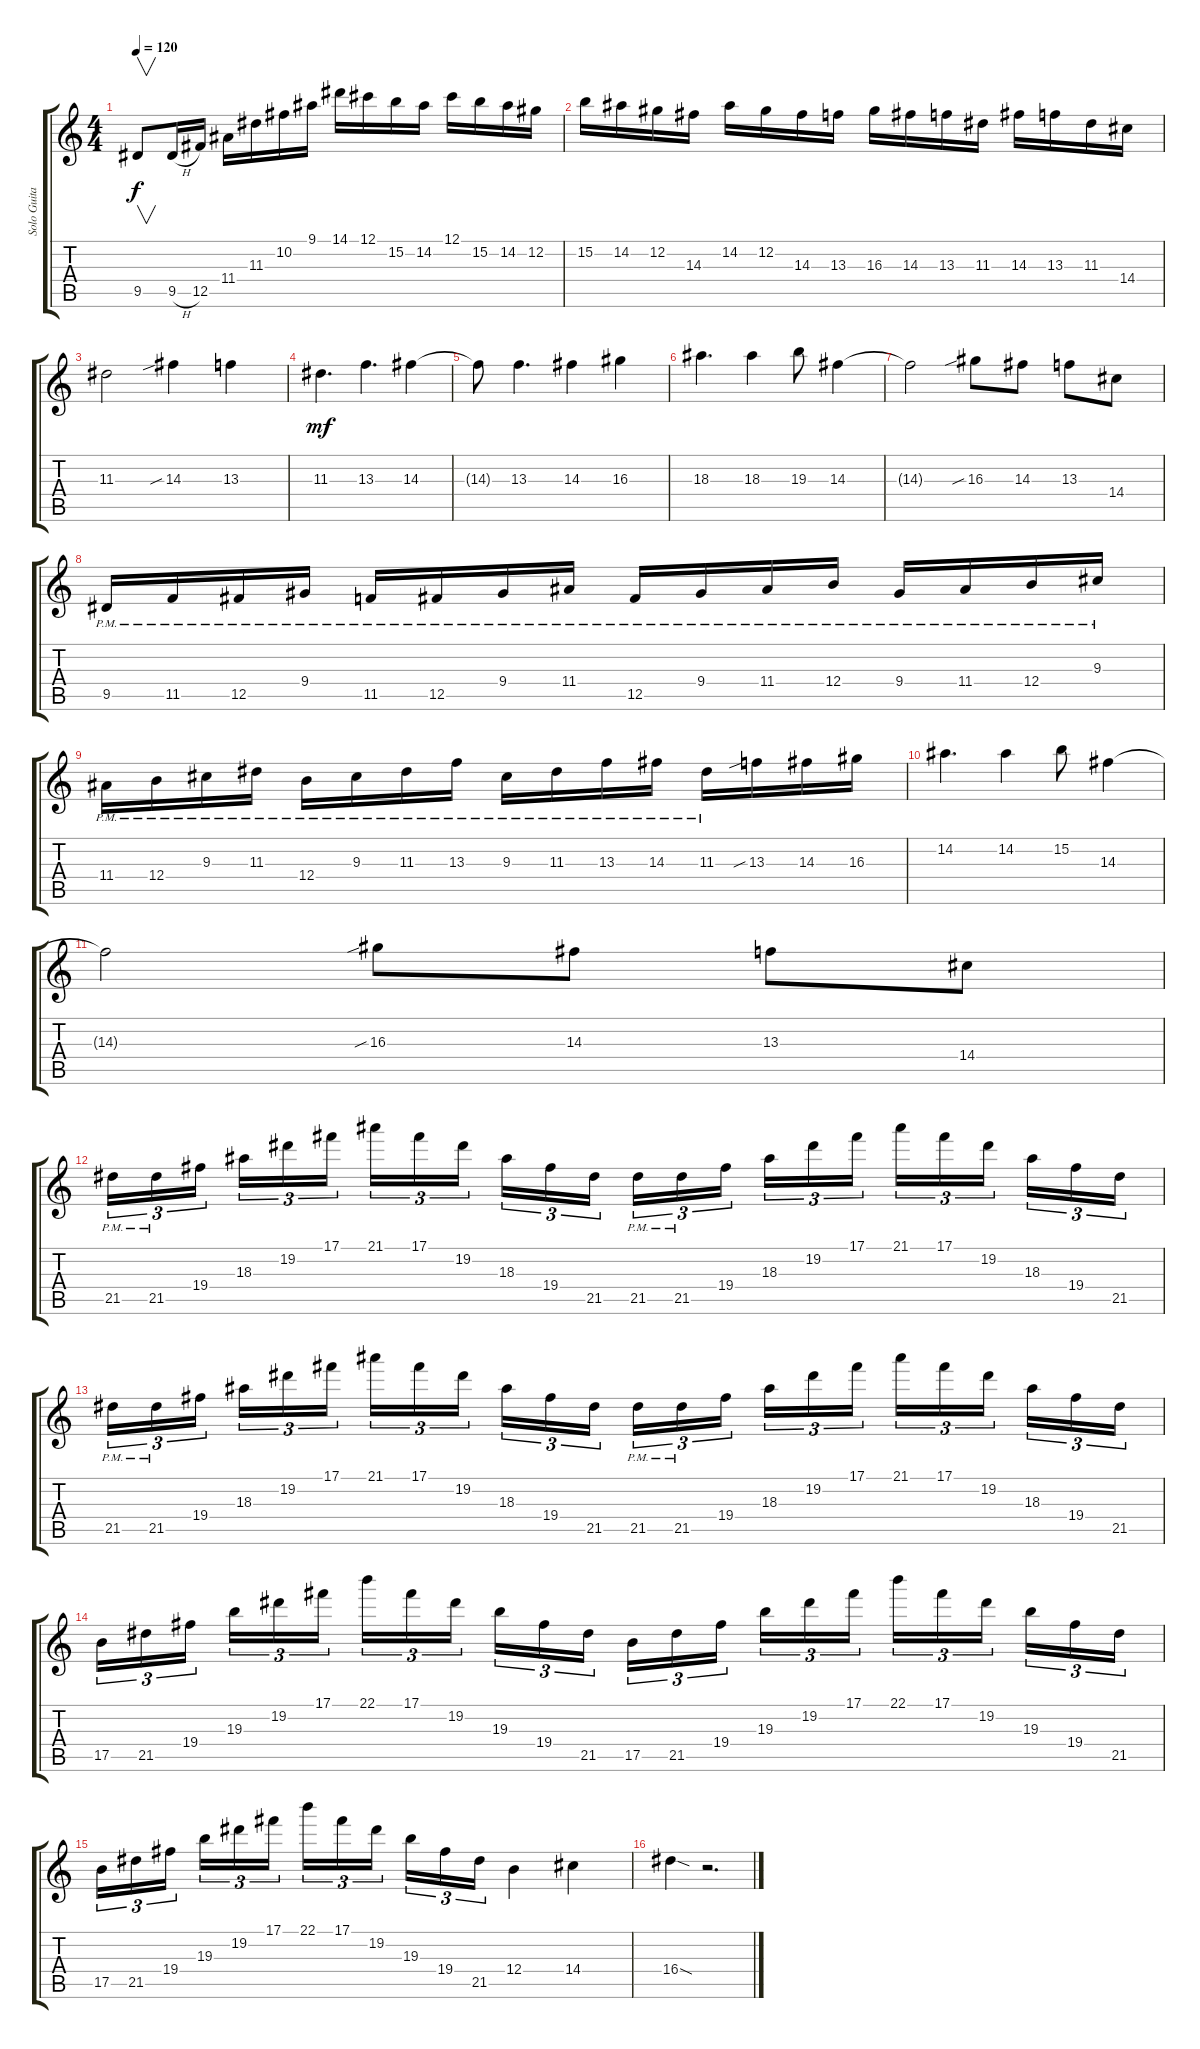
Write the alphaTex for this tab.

\track ("Solo Guitar" "Solo Guita") {instrument distortionguitar}
\staff {score tabs}
\tuning (Db4 Ab3 E3 B2 Gb2 B1) {hide}
\ts (4 4)
\tempo 120
\clef g2
\ks c
9.5{t}.8{v dy f} 9.5{h}.16 12.5.16 11.4.16 11.3.16 10.2.16 9.1.16 14.1.16 12.1.16 15.2.16 14.2.16 12.1.16 15.2.16 14.2.16 12.2.16 |
15.2.16 14.2.16 12.2.16 14.3.16 14.2.16 12.2.16 14.3.16 13.3.16 16.3.16 14.3.16 13.3.16 11.3.16 14.3.16 13.3.16 11.3.16 14.4.16 |
11.3.2 14.3{sib}.4 13.3.4 |
11.3.4{d dy mf} 13.3.4{d} 14.3.4 |
14.3{t}.8 13.3.4{d} 14.3.4 16.3.4 |
18.3.4{d} 18.3.4 19.3.8 14.3.4 |
14.3{t}.2 16.3{sib}.8 14.3.8 13.3.8 14.4.8 |
9.5{pm}.16 11.5{pm}.16 12.5{pm}.16 9.4{pm}.16 11.5{pm}.16 12.5{pm}.16 9.4{pm}.16 11.4{pm}.16 12.5{pm}.16 9.4{pm}.16 11.4{pm}.16 12.4{pm}.16 9.4{pm}.16 11.4{pm}.16 12.4{pm}.16 9.3{pm}.16 |
11.4{pm}.16 12.4{pm}.16 9.3{pm}.16 11.3{pm}.16 12.4{pm}.16 9.3{pm}.16 11.3{pm}.16 13.3{pm}.16 9.3{pm}.16 11.3{pm}.16 13.3{pm}.16 14.3{pm}.16 11.3{pm}.16 13.3{sib}.16 14.3.16 16.3.16 |
14.2.4{d} 14.2.4 15.2.8 14.3.4 |
14.3{t}.2 16.3{sib}.8 14.3.8 13.3.8 14.4.8 |
21.5{pm}.16{tu (3 2)} 21.5{pm}.16{tu (3 2)} 19.4.16{tu (3 2) beam splitsecondary} 18.3.16{tu (3 2)} 19.2.16{tu (3 2)} 17.1.16{tu (3 2)} 21.1.16{tu (3 2)} 17.1.16{tu (3 2)} 19.2.16{tu (3 2) beam splitsecondary} 18.3.16{tu (3 2)} 19.4.16{tu (3 2)} 21.5.16{tu (3 2)} 21.5{pm}.16{tu (3 2)} 21.5{pm}.16{tu (3 2)} 19.4.16{tu (3 2) beam splitsecondary} 18.3.16{tu (3 2)} 19.2.16{tu (3 2)} 17.1.16{tu (3 2)} 21.1.16{tu (3 2)} 17.1.16{tu (3 2)} 19.2.16{tu (3 2) beam splitsecondary} 18.3.16{tu (3 2)} 19.4.16{tu (3 2)} 21.5.16{tu (3 2)} |
21.5{pm}.16{tu (3 2)} 21.5{pm}.16{tu (3 2)} 19.4.16{tu (3 2) beam splitsecondary} 18.3.16{tu (3 2)} 19.2.16{tu (3 2)} 17.1.16{tu (3 2)} 21.1.16{tu (3 2)} 17.1.16{tu (3 2)} 19.2.16{tu (3 2) beam splitsecondary} 18.3.16{tu (3 2)} 19.4.16{tu (3 2)} 21.5.16{tu (3 2)} 21.5{pm}.16{tu (3 2)} 21.5{pm}.16{tu (3 2)} 19.4.16{tu (3 2) beam splitsecondary} 18.3.16{tu (3 2)} 19.2.16{tu (3 2)} 17.1.16{tu (3 2)} 21.1.16{tu (3 2)} 17.1.16{tu (3 2)} 19.2.16{tu (3 2) beam splitsecondary} 18.3.16{tu (3 2)} 19.4.16{tu (3 2)} 21.5.16{tu (3 2)} |
17.5.16{tu (3 2)} 21.5.16{tu (3 2)} 19.4.16{tu (3 2) beam splitsecondary} 19.3.16{tu (3 2)} 19.2.16{tu (3 2)} 17.1.16{tu (3 2)} 22.1.16{tu (3 2)} 17.1.16{tu (3 2)} 19.2.16{tu (3 2) beam splitsecondary} 19.3.16{tu (3 2)} 19.4.16{tu (3 2)} 21.5.16{tu (3 2)} 17.5.16{tu (3 2)} 21.5.16{tu (3 2)} 19.4.16{tu (3 2) beam splitsecondary} 19.3.16{tu (3 2)} 19.2.16{tu (3 2)} 17.1.16{tu (3 2)} 22.1.16{tu (3 2)} 17.1.16{tu (3 2)} 19.2.16{tu (3 2) beam splitsecondary} 19.3.16{tu (3 2)} 19.4.16{tu (3 2)} 21.5.16{tu (3 2)} |
17.5.16{tu (3 2)} 21.5.16{tu (3 2)} 19.4.16{tu (3 2) beam splitsecondary} 19.3.16{tu (3 2)} 19.2.16{tu (3 2)} 17.1.16{tu (3 2)} 22.1.16{tu (3 2)} 17.1.16{tu (3 2)} 19.2.16{tu (3 2) beam splitsecondary} 19.3.16{tu (3 2)} 19.4.16{tu (3 2)} 21.5.16{tu (3 2)} 12.4.4 14.4.4 |
16.4{sod}.4 r.2{d}
